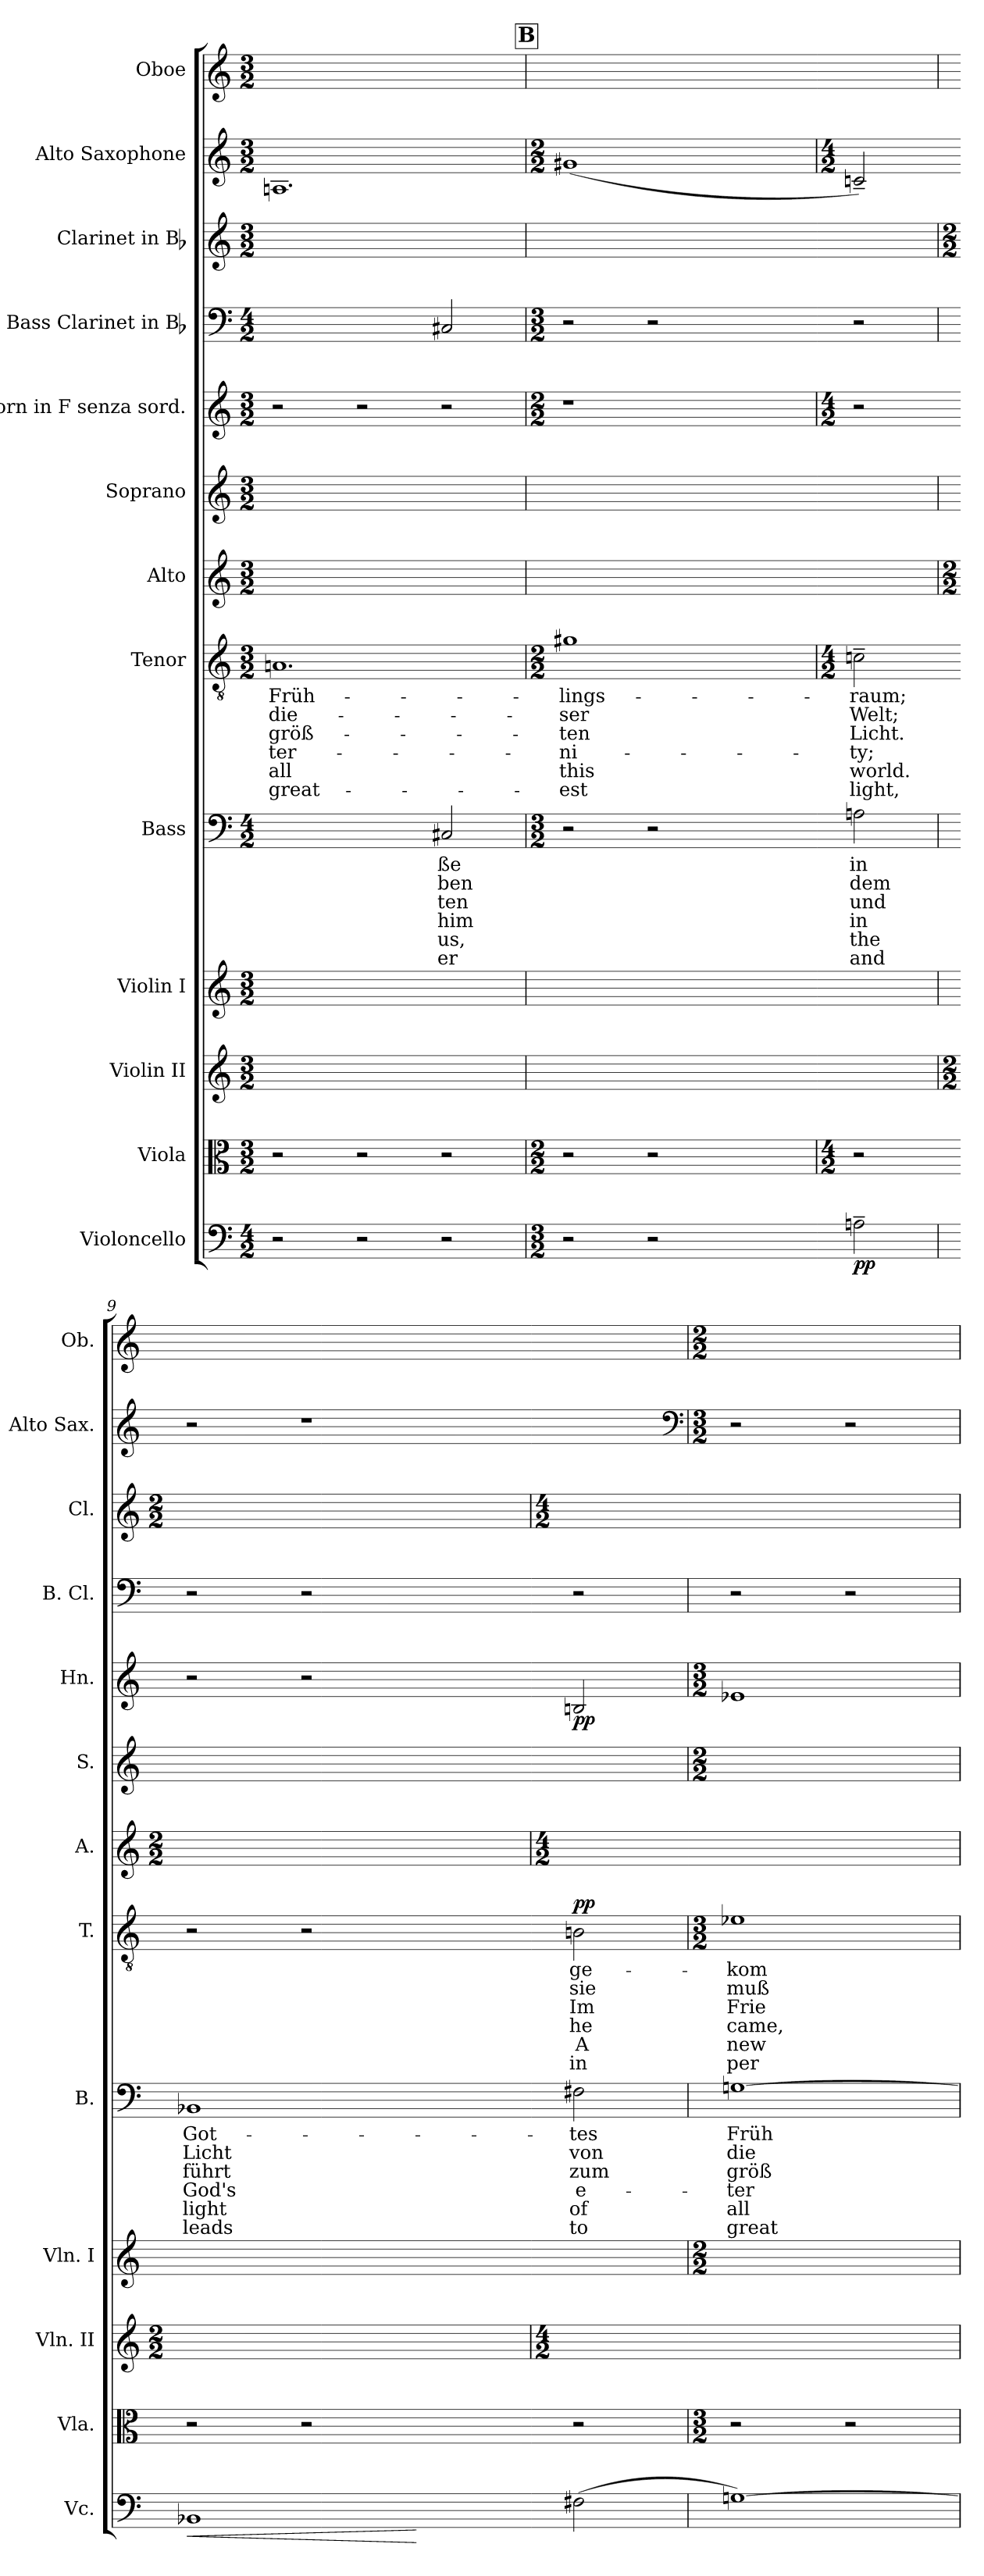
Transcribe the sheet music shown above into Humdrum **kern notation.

**kern	**dynam	**kern	**kern	**kern	**kern	**text	**text	**text	**text	**text	**text	**kern	**text	**text	**text	**text	**text	**text	**dynam	**kern	**kern	**kern	**dynam	**kern	**kern	**kern	**kern
*part13	*part13	*part12	*part11	*part10	*part9	*part9	*part9	*part9	*part9	*part9	*part9	*part8	*part8	*part8	*part8	*part8	*part8	*part8	*part8	*part7	*part6	*part5	*part5	*part4	*part3	*part2	*part1
*staff13	*staff13	*staff12	*staff11	*staff10	*staff9	*staff9	*staff9	*staff9	*staff9	*staff9	*staff9	*staff8	*staff8	*staff8	*staff8	*staff8	*staff8	*staff8	*staff8	*staff7	*staff6	*staff5	*staff5	*staff4	*staff3	*staff2	*staff1
*I"Violoncello	*	*I"Viola	*I"Violin II	*I"Violin I	*I"Bass	*	*	*	*	*	*	*I"Tenor	*	*	*	*	*	*	*	*I"Alto	*I"Soprano	*I"Horn in F senza sord.	*	*I"Bass Clarinet in Bb	*I"Clarinet in Bb	*I"Alto Saxophone	*I"Oboe
*I'Vc.	*	*I'Vla.	*I'Vln. II	*I'Vln. I	*I'B.	*	*	*	*	*	*	*I'T.	*	*	*	*	*	*	*	*I'A.	*I'S.	*I'Hn.	*	*I'B. Cl.	*I'Cl.	*I'Alto Sax.	*I'Ob.
*clefF4	*	*clefC3	*clefG2	*clefG2	*clefF4	*	*	*	*	*	*	*clefGv2	*	*	*	*	*	*	*	*clefG2	*clefG2	*clefG2	*	*clefF4	*clefG2	*clefG2	*clefG2
*k[]	*	*k[]	*k[]	*k[]	*k[]	*	*	*	*	*	*	*k[]	*	*	*	*	*	*	*	*k[]	*k[]	*	*	*	*	*	*k[]
*M4/2	*	*M3/2	*M3/2	*M3/2	*M4/2	*	*	*	*	*	*	*M3/2	*	*	*	*	*	*	*	*M3/2	*M3/2	*M3/2	*	*M4/2	*M3/2	*M3/2	*M3/2
=	=	=	=	=	=	=	=	=	=	=	=	=	=	=	=	=	=	=	=	=	=	=	=	=	=	=	=
2r	.	2r	2ryy	2ryy	1ryy	.	.	.	.	.	.	1.An	Früh-	die-	größ-	ter-	all	great-	.	1ryy	2ryy	2r	.	1ryy	1ryy	1.An	2ryy
2r	.	2r	2ryy	2ryy	.	.	.	.	.	.	.	.	.	.	.	.	.	.	.	.	2ryy	2r	.	.	.	.	2ryy
2r	.	2r	2ryy	2ryy	2C#X	-ße	-ben	-ten	him	us,	er	.	.	.	.	.	.	.	.	2ryy	2ryy	2r	.	2C#X	2ryy	.	2ryy
!!LO:REH:place=s1:t=B
=8	=8	=8	=8	=8	=8	=8	=8	=8	=8	=8	=8	=8	=8	=8	=8	=8	=8	=8	=8	=8	=8	=8	=8	=8	=8	=8	=8
*M3/2	*	*M2/2	*	*	*M3/2	*	*	*	*	*	*	*M2/2	*	*	*	*	*	*	*	*	*	*M2/2	*	*M3/2	*	*M2/2	*
2r	.	2r	2ryy	1ryy	2r	.	.	.	.	.	.	1g#X	-lings-	-ser	-ten	ni-	this	est	.	1.ryy	1ryy	1r	.	2r	1.ryy	(1g#X	2ryy
2r	.	2r	2ryy	.	2r	.	.	.	.	.	.	.	.	.	.	.	.	.	.	.	.	.	.	2r	.	.	2ryy
2ryy	.	2ryy	2ryy	2ryy	2ryy	.	.	.	.	.	.	2ryy	.	.	.	.	.	.	.	.	2ryy	2ryy	.	2ryy	.	2ryy	2ryy
=-	=-	=	=-	=-	=-	=-	=-	=-	=-	=-	=-	=	=-	=-	=-	=-	=-	=-	=-	=-	=-	=	=-	=-	=-	=	=-
*	*	*M4/2	*	*	*	*	*	*	*	*	*	*M4/2	*	*	*	*	*	*	*	*	*	*M4/2	*	*	*	*M4/2	*
2An~	pp	2r	2ryy	2ryy	2An	in	dem	und	in	the	and	2cn~	-raum;	Welt;	Licht.	ty;	world.	light,	.	2ryy	2ryy	2r	.	2r	2ryy	2cn~)	2ryy
=9	=9	=9-	=9	=9	=9	=9	=9	=9	=9	=9	=9	=9-	=9	=9	=9	=9	=9	=9	=9	=9	=9	=9-	=9	=9	=9	=9-	=9
*	*	*	*M2/2	*	*	*	*	*	*	*	*	*	*	*	*	*	*	*	*	*M2/2	*	*	*	*	*M2/2	*	*
!	!LO:HP:b	!	!	!	!	!	!	!	!	!	!	!	!	!	!	!	!	!	!	!	!	!	!	!	!	!	!
1BB-X	<	2r	2ryy	1.ryy	1BB-X	Got-	Licht	führt	God's	light	leads	2r	.	.	.	.	.	.	.	1ryy	1.ryy	2r	.	2r	1ryy	2r	2ryy
.	.	2r	2ryy	.	.	.	.	.	.	.	.	2r	.	.	.	.	.	.	.	.	.	2r	.	2r	.	1r	2ryy
2ryy	[	2ryy	2ryy	.	2ryy	.	.	.	.	.	.	2ryy	.	.	.	.	.	.	.	2ryy	.	2ryy	.	2ryy	2ryy	.	2ryy
=-	=-	=-	=	=-	=-	=-	=-	=-	=-	=-	=-	=-	=-	=-	=-	=-	=-	=-	=-	=	=-	=-	=-	=-	=	=-	=-
*	*	*	*M4/2	*	*	*	*	*	*	*	*	*	*	*	*	*	*	*	*	*M4/2	*	*	*	*	*M4/2	*	*
!	!	!	!	!	!	!	!	!	!	!	!	!	!	!	!	!	!	!	!LO:DY:a	!	!	!	!	!	!	!	!
(2F#X	.	2r	2ryy	2ryy	2F#X	-tes	von	zum	e-	of	to	2Bn	ge-	sie	Im	he	A	in	pp	2ryy	2ryy	2Bn	pp	2r	2ryy	2ryy	2ryy
*	*	*	*	*	*	*	*	*	*	*	*	*	*	*	*	*	*	*	*	*	*	*	*	*	*	*clefF4	*
=10	=10	=10	=10-	=10	=10	=10	=10	=10	=10	=10	=10	=10	=10	=10	=10	=10	=10	=10	=10	=10-	=10	=10	=10	=10	=10-	=10	=10
*	*	*M3/2	*	*M2/2	*	*	*	*	*	*	*	*M3/2	*	*	*	*	*	*	*	*	*M2/2	*M3/2	*	*	*	*M3/2	*M2/2
[1Gn)	.	2r	2ryy	1ryy	[1Gn	Früh-	die-	größ-	ter-	all-	great-	1e-X	-kom-	muß-	-Frie-	came,	new	per-	.	2ryy	1ryy	1e-X	.	2r	2ryy	2r	2ryy
.	.	2r	2ryy	.	.	.	.	.	.	.	.	.	.	.	.	.	.	.	.	2ryy	.	.	.	2r	2ryy	2r	2ryy
=	=	=	=	=	=	=	=	=	=	=	=	=	=	=	=	=	=	=	=	=	=	=	=	=	=	=	=
*-	*-	*-	*-	*-	*-	*-	*-	*-	*-	*-	*-	*-	*-	*-	*-	*-	*-	*-	*-	*-	*-	*-	*-	*-	*-	*-	*-
